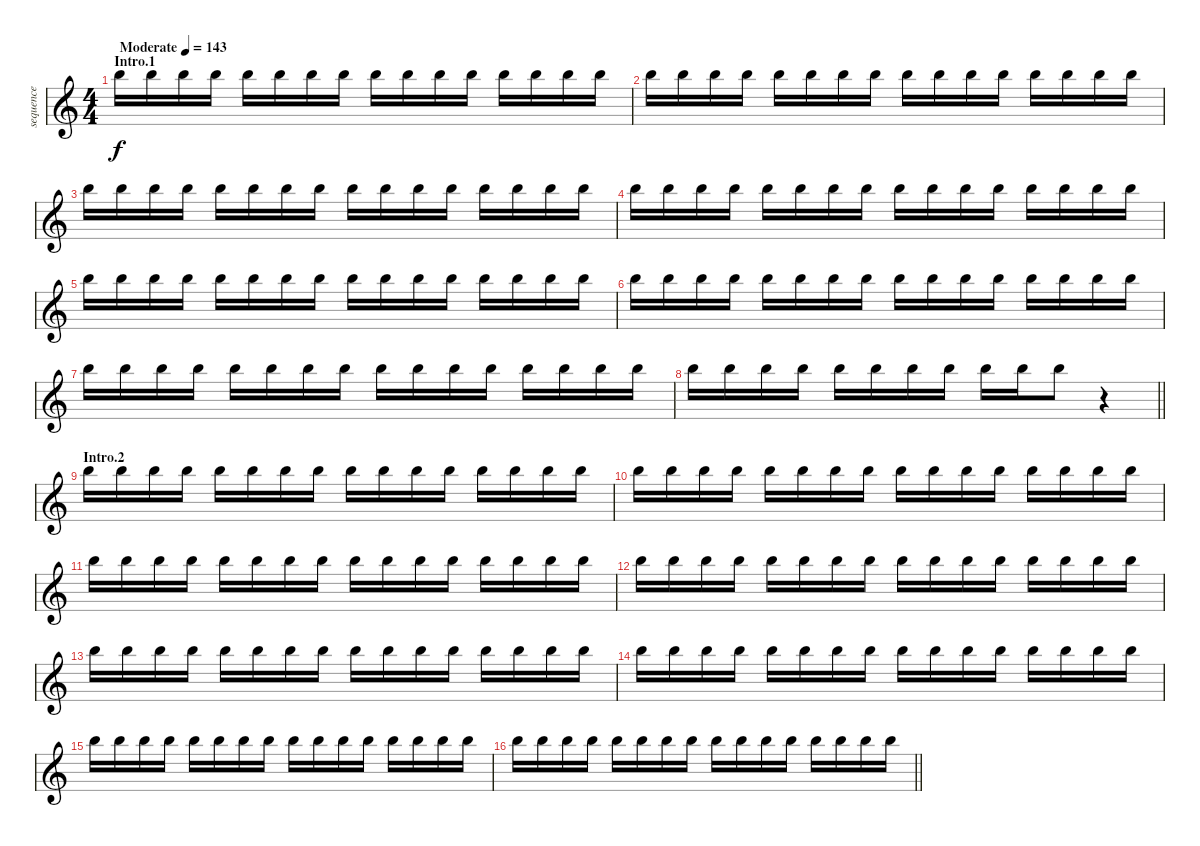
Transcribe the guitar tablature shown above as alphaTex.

\track ("sequence" "sequence") {instrument lead1square}
\staff {score}
\tuning (Eb5 Bb4 Gb4 Db4 Ab3 Eb3) {hide}
\ts (4 4)
\section ("" "Intro.1")
\tempo (143 "Moderate")
\clef g2
\ks c
8.1.16{dy f instrument lead1square} 8.1.16 8.1.16 8.1.16 8.1.16 8.1.16 8.1.16 8.1.16 8.1.16 8.1.16 8.1.16 8.1.16 8.1.16 8.1.16 8.1.16 8.1.16 |
8.1.16 8.1.16 8.1.16 8.1.16 8.1.16 8.1.16 8.1.16 8.1.16 8.1.16 8.1.16 8.1.16 8.1.16 8.1.16 8.1.16 8.1.16 8.1.16 |
8.1.16 8.1.16 8.1.16 8.1.16 8.1.16 8.1.16 8.1.16 8.1.16 8.1.16 8.1.16 8.1.16 8.1.16 8.1.16 8.1.16 8.1.16 8.1.16 |
8.1.16 8.1.16 8.1.16 8.1.16 8.1.16 8.1.16 8.1.16 8.1.16 8.1.16 8.1.16 8.1.16 8.1.16 8.1.16 8.1.16 8.1.16 8.1.16 |
8.1.16 8.1.16 8.1.16 8.1.16 8.1.16 8.1.16 8.1.16 8.1.16 8.1.16 8.1.16 8.1.16 8.1.16 8.1.16 8.1.16 8.1.16 8.1.16 |
8.1.16 8.1.16 8.1.16 8.1.16 8.1.16 8.1.16 8.1.16 8.1.16 8.1.16 8.1.16 8.1.16 8.1.16 8.1.16 8.1.16 8.1.16 8.1.16 |
8.1.16 8.1.16 8.1.16 8.1.16 8.1.16 8.1.16 8.1.16 8.1.16 8.1.16 8.1.16 8.1.16 8.1.16 8.1.16 8.1.16 8.1.16 8.1.16 |
\barLineRight lightlight
8.1.16 8.1.16 8.1.16 8.1.16 8.1.16 8.1.16 8.1.16 8.1.16 8.1.16 8.1.16 8.1.8 r.4 |
\section ("" "Intro.2")
8.1.16 8.1.16 8.1.16 8.1.16 8.1.16 8.1.16 8.1.16 8.1.16 8.1.16 8.1.16 8.1.16 8.1.16 8.1.16 8.1.16 8.1.16 8.1.16 |
8.1.16 8.1.16 8.1.16 8.1.16 8.1.16 8.1.16 8.1.16 8.1.16 8.1.16 8.1.16 8.1.16 8.1.16 8.1.16 8.1.16 8.1.16 8.1.16 |
8.1.16 8.1.16 8.1.16 8.1.16 8.1.16 8.1.16 8.1.16 8.1.16 8.1.16 8.1.16 8.1.16 8.1.16 8.1.16 8.1.16 8.1.16 8.1.16 |
8.1.16 8.1.16 8.1.16 8.1.16 8.1.16 8.1.16 8.1.16 8.1.16 8.1.16 8.1.16 8.1.16 8.1.16 8.1.16 8.1.16 8.1.16 8.1.16 |
8.1.16 8.1.16 8.1.16 8.1.16 8.1.16 8.1.16 8.1.16 8.1.16 8.1.16 8.1.16 8.1.16 8.1.16 8.1.16 8.1.16 8.1.16 8.1.16 |
8.1.16 8.1.16 8.1.16 8.1.16 8.1.16 8.1.16 8.1.16 8.1.16 8.1.16 8.1.16 8.1.16 8.1.16 8.1.16 8.1.16 8.1.16 8.1.16 |
8.1.16 8.1.16 8.1.16 8.1.16 8.1.16 8.1.16 8.1.16 8.1.16 8.1.16 8.1.16 8.1.16 8.1.16 8.1.16 8.1.16 8.1.16 8.1.16 |
\barLineRight lightlight
8.1.16 8.1.16 8.1.16 8.1.16 8.1.16 8.1.16 8.1.16 8.1.16 8.1.16 8.1.16 8.1.16 8.1.16 8.1.16 8.1.16 8.1.16 8.1.16
